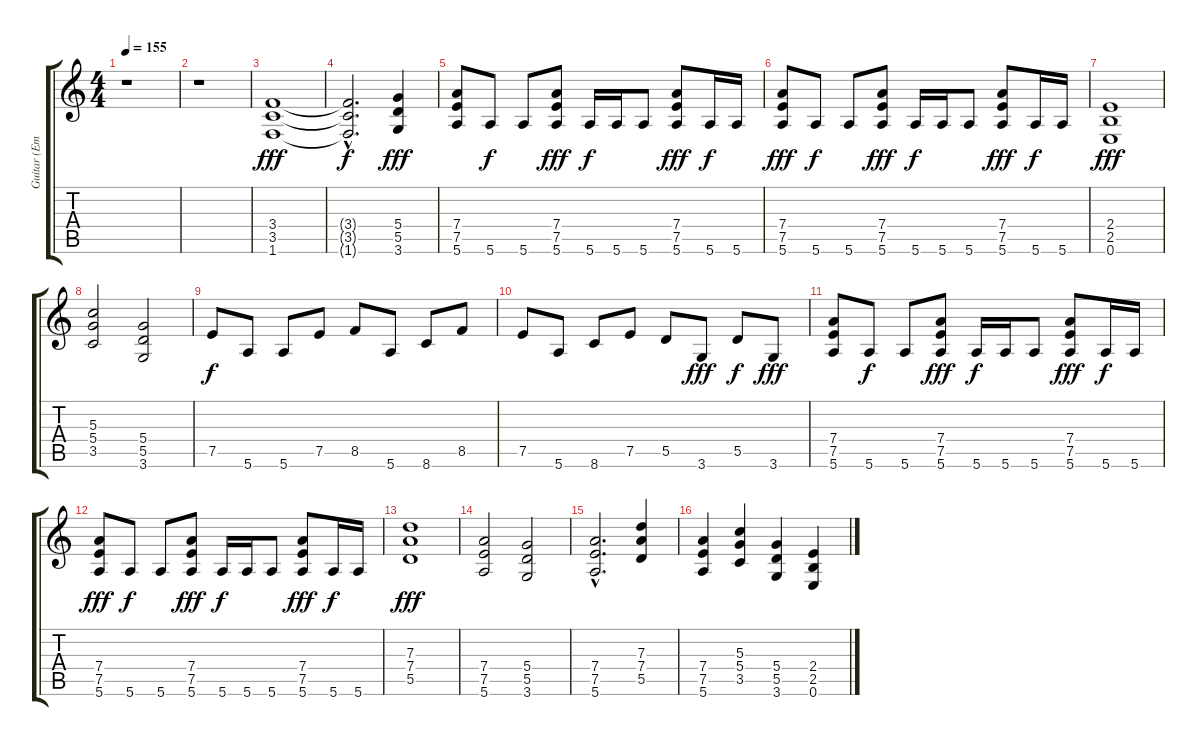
\track ("Guitar (Emppu)" "Guitar (Em") {instrument distortionguitar}
\staff {score tabs}
\tuning (E4 B3 G3 D3 A2 E2) {hide}
\ts (4 4)
\tempo 155
\clef g2
\ks c
r.1{dy fff} |
r.1 |
(3.4 3.5 1.6).1 |
(3.4{hac t} 3.5{hac t} 1.6{hac t}).2{d dy f} (5.4 5.5 3.6).4{dy fff} |
(7.4 7.5 5.6).8 5.6.8{dy f} 5.6.8 (7.4 7.5 5.6).8{dy fff} 5.6.16{dy f} 5.6.16 5.6.8 (7.4 7.5 5.6).8{dy fff} 5.6.16{dy f} 5.6.16 |
(7.4 7.5 5.6).8{dy fff} 5.6.8{dy f} 5.6.8 (7.4 7.5 5.6).8{dy fff} 5.6.16{dy f} 5.6.16 5.6.8 (7.4 7.5 5.6).8{dy fff} 5.6.16{dy f} 5.6.16 |
(2.4 2.5 0.6).1{dy fff} |
(5.3 5.4 3.5).2 (5.4 5.5 3.6).2 |
7.5.8{dy f} 5.6.8 5.6.8 7.5.8 8.5.8 5.6.8 8.6.8 8.5.8 |
7.5.8 5.6.8 8.6.8 7.5.8 5.5.8 3.6.8{dy fff} 5.5.8{dy f} 3.6.8{dy fff} |
(7.4 7.5 5.6).8 5.6.8{dy f} 5.6.8 (7.4 7.5 5.6).8{dy fff} 5.6.16{dy f} 5.6.16 5.6.8 (7.4 7.5 5.6).8{dy fff} 5.6.16{dy f} 5.6.16 |
(7.4 7.5 5.6).8{dy fff} 5.6.8{dy f} 5.6.8 (7.4 7.5 5.6).8{dy fff} 5.6.16{dy f} 5.6.16 5.6.8 (7.4 7.5 5.6).8{dy fff} 5.6.16{dy f} 5.6.16 |
(7.3 7.4 5.5).1{dy fff} |
(7.4 7.5 5.6).2 (5.4 5.5 3.6).2 |
(7.4{hac} 7.5{hac} 5.6{hac}).2{d} (7.3 7.4 5.5).4 |
(7.4 7.5 5.6).4 (5.3 5.4 3.5).4 (5.4 5.5 3.6).4 (2.4 2.5 0.6).4
